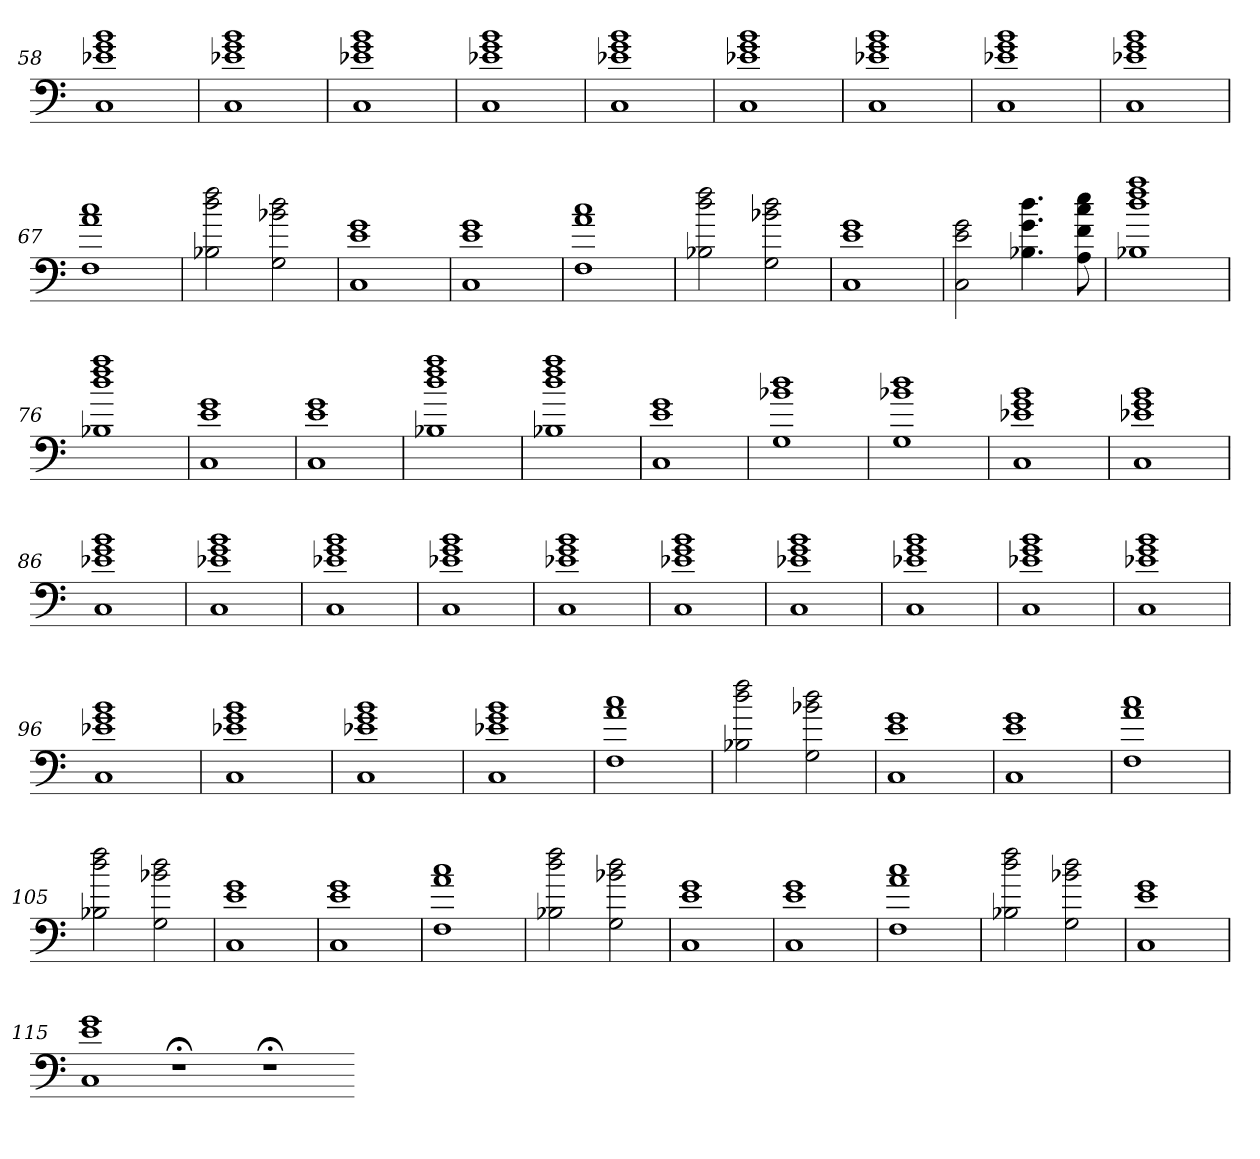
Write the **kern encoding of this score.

**kern
*part1
*staff1
=58
1C 1e-X 1g 1b
=59
1C 1e-X 1g 1b
=60
1C 1e-X 1g 1b
=61
1C 1e-X 1g 1b
=62
1C 1e-X 1g 1b
=63
1C 1e-X 1g 1b
=64
1C 1e-X 1g 1b
=65
1C 1e-X 1g 1b
=66
1C 1e-X 1g 1b
=67
1F 1a 1cc
=68
2B-X 2dd 2ff
2G 2b-X 2dd
=69
1C 1e 1g
=70
1C 1e 1g
=71
1F 1a 1cc
=72
2B-X 2dd 2ff
2G 2b-X 2dd
=73
1C 1e 1g
=74
2C 2e 2g
4.B-X 4.g 4.dd
8A 8f 8cc 8ee
=75
1B-X 1dd 1ff 1aa
=76
1B-X 1dd 1ff 1aa
=77
1C 1e 1g
=78
1C 1e 1g
=79
1B-X 1dd 1ff 1aa
=80
1B-X 1dd 1ff 1aa
=81
1C 1e 1g
=82
1G 1b-X 1dd
=83
1G 1b-X 1dd
=84
1C 1e-X 1g 1b
=85
1C 1e-X 1g 1b
=86
1C 1e-X 1g 1b
=87
1C 1e-X 1g 1b
=88
1C 1e-X 1g 1b
=89
1C 1e-X 1g 1b
=90
1C 1e-X 1g 1b
=91
1C 1e-X 1g 1b
=92
1C 1e-X 1g 1b
=93
1C 1e-X 1g 1b
=94
1C 1e-X 1g 1b
=95
1C 1e-X 1g 1b
=96
1C 1e-X 1g 1b
=97
1C 1e-X 1g 1b
=98
1C 1e-X 1g 1b
=99
1C 1e-X 1g 1b
=100
1F 1a 1cc
=101
2B-X 2dd 2ff
2G 2b-X 2dd
=102
1C 1e 1g
=103
1C 1e 1g
=104
1F 1a 1cc
=105
2B-X 2dd 2ff
2G 2b-X 2dd
=106
1C 1e 1g
=107
1C 1e 1g
=108
1F 1a 1cc
=109
2B-X 2dd 2ff
2G 2b-X 2dd
=110
1C 1e 1g
=111
1C 1e 1g
=112
1F 1a 1cc
=113
2B-X 2dd 2ff
2G 2b-X 2dd
=114
1C 1e 1g
=115
1C 1e 1g
1r;<
1r;<
=-
*-
